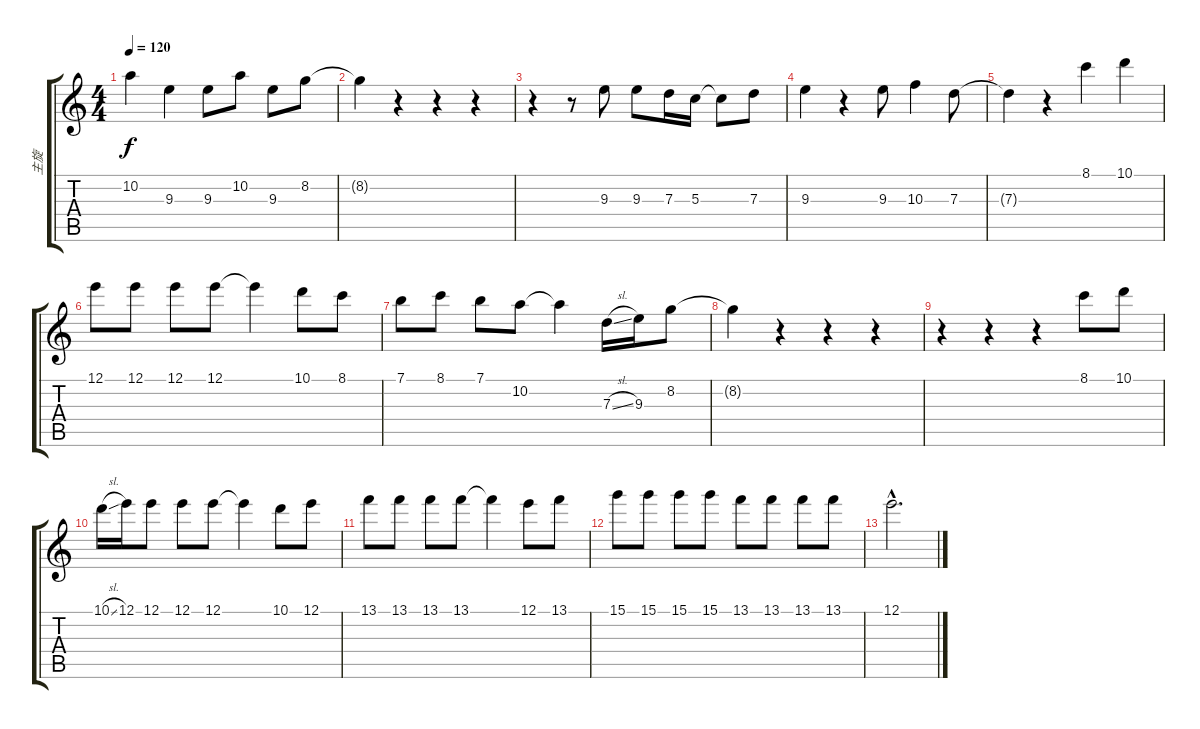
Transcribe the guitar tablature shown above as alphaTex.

\track ("主旋" "主旋") {instrument acousticguitarnylon}
\staff {score tabs}
\tuning (E4 B3 G3 D3 A2 E2) {hide}
\ts (4 4)
\tempo 120
\clef g2
\ks c
10.2{t}.4{dy f} 9.3.4 9.3.8 10.2.8 9.3.8 8.2.8 |
8.2{t}.4 r.4 r.4 r.4 |
r.4 r.8 9.3.8 9.3.8 7.3.16 5.3.16 5.3{t}.8 7.3.8 |
9.3.4 r.4 9.3.8 10.3.4 7.3.8 |
7.3{t}.4 r.4 8.1.4 10.1.4 |
12.1.8 12.1.8 12.1.8 12.1.8 12.1{t}.4 10.1.8 8.1.8 |
7.1.8 8.1.8 7.1.8 10.2.8 10.2{t}.4 7.3{sl}.16 9.3.16 8.2.8 |
8.2{t}.4 r.4 r.4 r.4 |
r.4 r.4 r.4 8.1.8 10.1.8 |
10.1{sl}.16 12.1.16 12.1.8 12.1.8 12.1.8 12.1{t}.4 10.1.8 12.1.8 |
13.1.8 13.1.8 13.1.8 13.1.8 13.1{t}.4 12.1.8 13.1.8 |
15.1.8 15.1.8 15.1.8 15.1.8 13.1.8 13.1.8 13.1.8 13.1.8 |
12.1{hac}.2{d}
